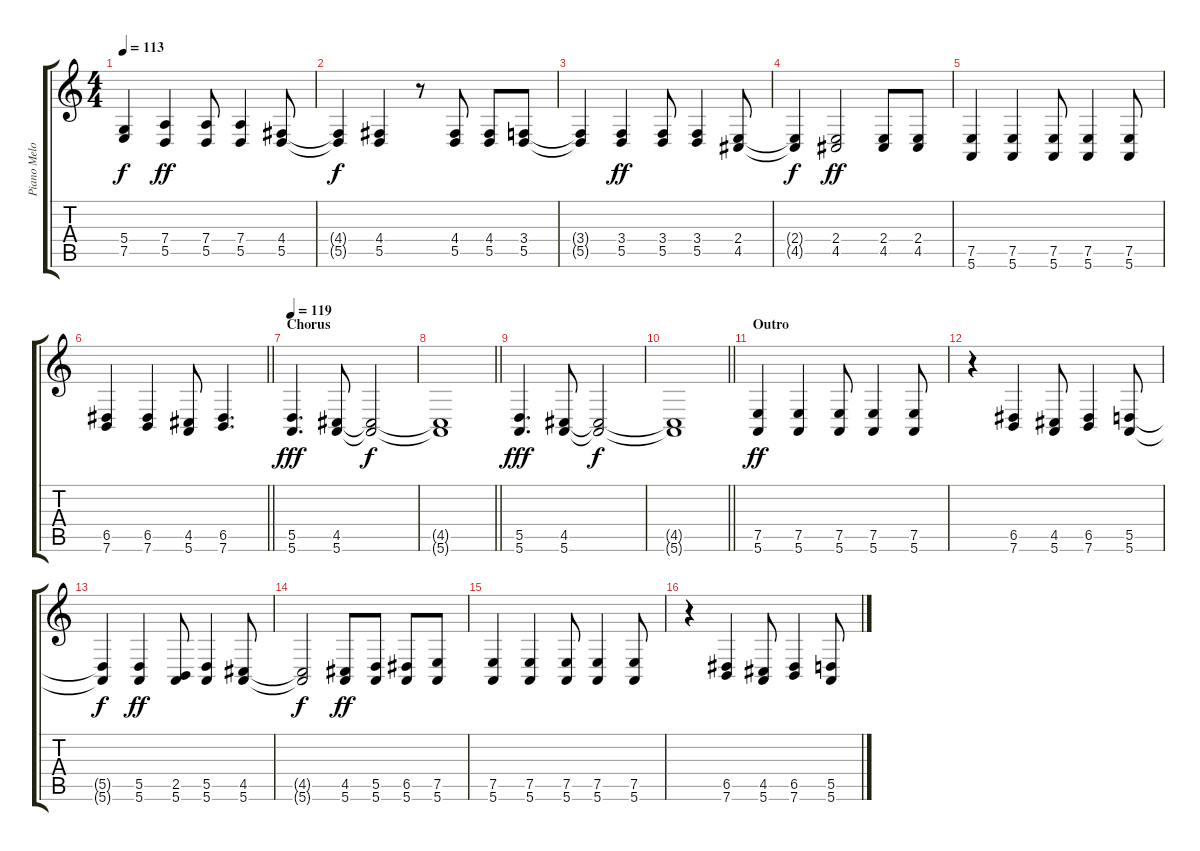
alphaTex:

\track ("Piano Melody (Paul McCartney)" "Piano Melo") {instrument acousticgrandpiano}
\staff {score tabs}
\tuning (E4 B3 G3 D3 A2 E2) {hide}
\ts (4 4)
\tempo 113
\clef g2
\ks c
(5.4{t} 7.5{t}).4{dy f} (7.4 5.5).4{dy ff} (7.4 5.5).8 (7.4 5.5).4 (4.4 5.5).8 |
(4.4{t} 5.5{t}).4{dy f} (4.4 5.5).4 r.8 (4.4 5.5).8 (4.4 5.5).8 (3.4 5.5).8 |
(3.4{t} 5.5{t}).4 (3.4 5.5).4{dy ff} (3.4 5.5).8 (3.4 5.5).4 (2.4 4.5).8 |
(2.4{t} 4.5{t}).4{dy f} (2.4 4.5).2{dy ff} (2.4 4.5).8 (2.4 4.5).8 |
(7.5 5.6).4 (7.5 5.6).4 (7.5 5.6).8 (7.5 5.6).4 (7.5 5.6).8 |
\barLineRight lightlight
(6.5 7.6).4 (6.5 7.6).4 (4.5 5.6).8 (6.5 7.6).4{d} |
\section ("" "Chorus")
\tempo 119
(5.5 5.6).4{d dy fff} (4.5 5.6).8 (4.5{t} 5.6{t}).2{dy f} |
\barLineRight lightlight
(4.5{t} 5.6{t}).1 |
(5.5 5.6).4{d dy fff} (4.5 5.6).8 (4.5{t} 5.6{t}).2{dy f} |
\barLineRight lightlight
(4.5{t} 5.6{t}).1 |
\section ("" "Outro")
(7.5 5.6).4{dy ff} (7.5 5.6).4 (7.5 5.6).8 (7.5 5.6).4 (7.5 5.6).8 |
r.4 (6.5 7.6).4 (4.5 5.6).8 (6.5 7.6).4 (5.5 5.6).8 |
(5.5{t} 5.6{t}).4{dy f} (5.5 5.6).4{dy ff} (2.5 5.6).8 (5.5 5.6).4 (4.5 5.6).8 |
(4.5{t} 5.6{t}).2{dy f} (4.5 5.6).8{dy ff} (5.5 5.6).8 (6.5 5.6).8 (7.5 5.6).8 |
(7.5 5.6).4{volume 8} (7.5 5.6).4 (7.5 5.6).8 (7.5 5.6).4 (7.5 5.6).8 |
r.4 (6.5 7.6).4 (4.5 5.6).8 (6.5 7.6).4 (5.5 5.6).8
